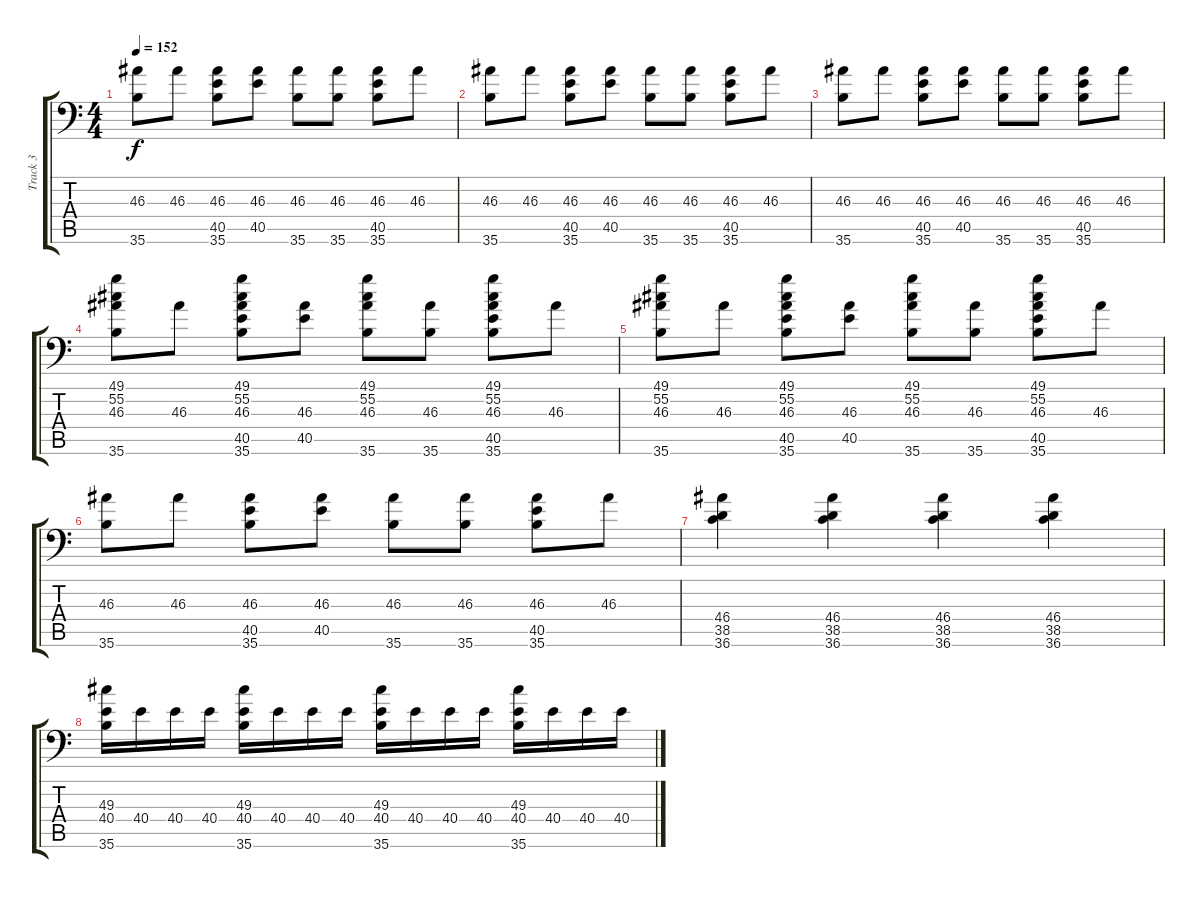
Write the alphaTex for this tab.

\track ("Track 3" "Track 3") {instrument acousticgrandpiano}
\staff {score tabs}
\tuning (C-1 C-1 C-1 C-1 C-1 C-1) {hide}
\ts (4 4)
\tempo 152
\clef f4
\ks c
(46.3 35.6).8{dy f} 46.3.8 (46.3 40.5 35.6).8 (46.3 40.5).8 (46.3 35.6).8 (46.3 35.6).8 (46.3 40.5 35.6).8 46.3.8 |
(46.3 35.6).8 46.3.8 (46.3 40.5 35.6).8 (46.3 40.5).8 (46.3 35.6).8 (46.3 35.6).8 (46.3 40.5 35.6).8 46.3.8 |
(46.3 35.6).8 46.3.8 (46.3 40.5 35.6).8 (46.3 40.5).8 (46.3 35.6).8 (46.3 35.6).8 (46.3 40.5 35.6).8 46.3.8 |
(49.1 55.2 46.3 35.6).8 46.3.8 (49.1 55.2 46.3 40.5 35.6).8 (46.3 40.5).8 (49.1 55.2 46.3 35.6).8 (46.3 35.6).8 (49.1 55.2 46.3 40.5 35.6).8 46.3.8 |
(49.1 55.2 46.3 35.6).8 46.3.8 (49.1 55.2 46.3 40.5 35.6).8 (46.3 40.5).8 (49.1 55.2 46.3 35.6).8 (46.3 35.6).8 (49.1 55.2 46.3 40.5 35.6).8 46.3.8 |
(46.3 35.6).8 46.3.8 (46.3 40.5 35.6).8 (46.3 40.5).8 (46.3 35.6).8 (46.3 35.6).8 (46.3 40.5 35.6).8 46.3.8 |
(46.4 38.5 36.6).4 (46.4 38.5 36.6).4 (46.4 38.5 36.6).4 (46.4 38.5 36.6).4 |
(49.3 40.4 35.6).16 40.4.16 40.4.16 40.4.16 (49.3 40.4 35.6).16 40.4.16 40.4.16 40.4.16 (49.3 40.4 35.6).16 40.4.16 40.4.16 40.4.16 (49.3 40.4 35.6).16 40.4.16 40.4.16 40.4.16
